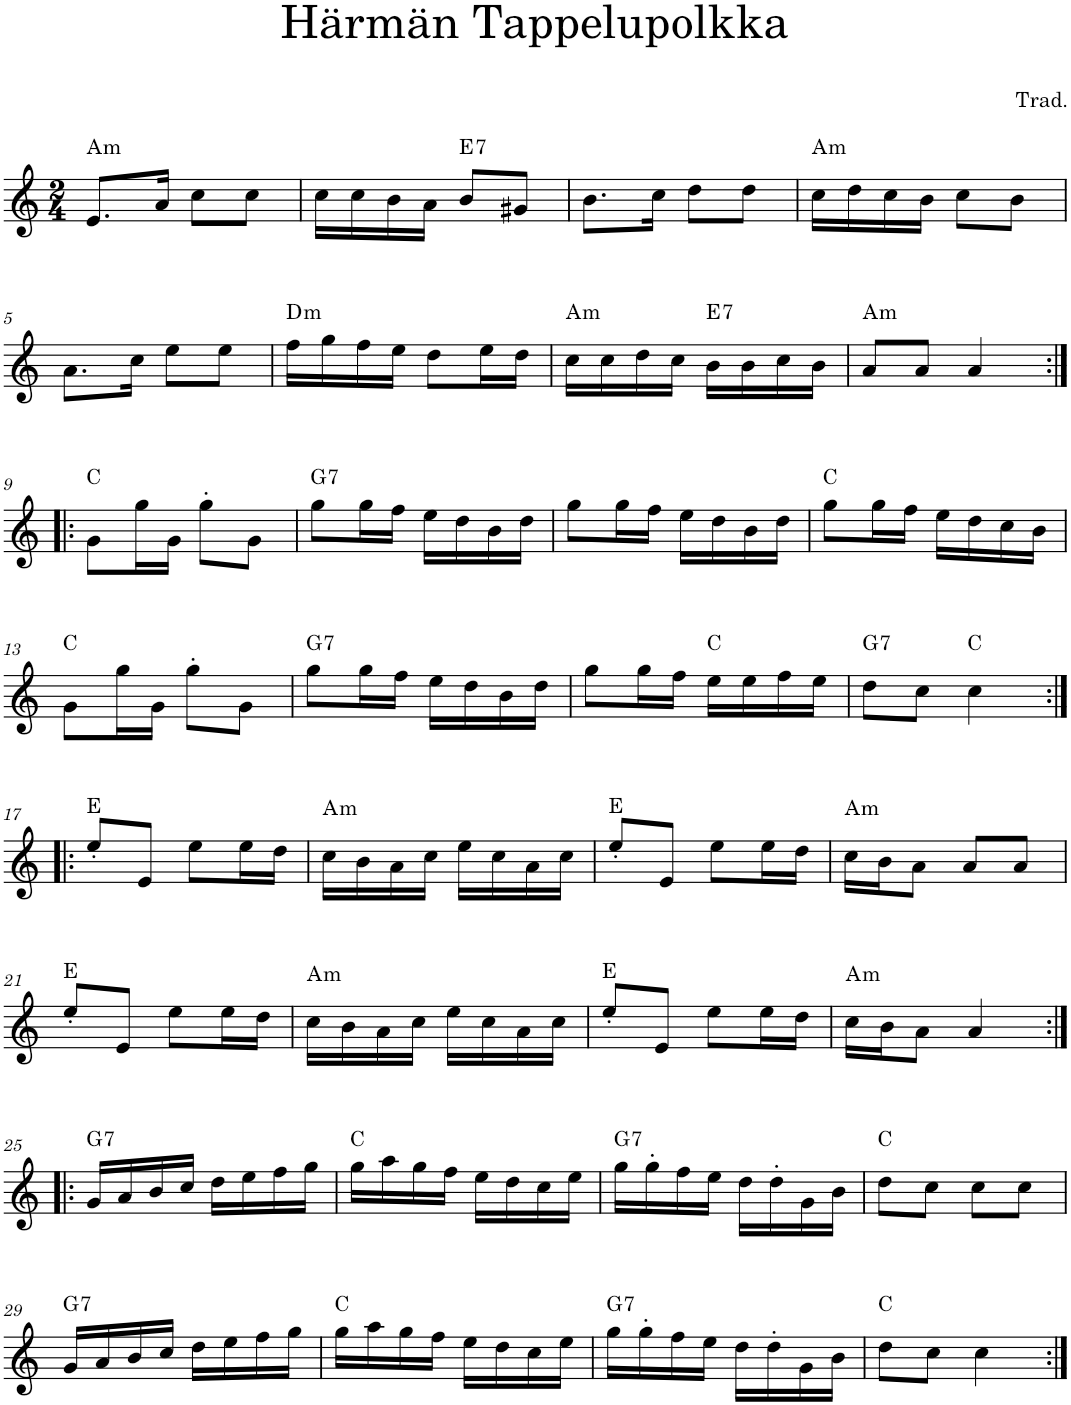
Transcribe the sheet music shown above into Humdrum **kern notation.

**kern	**harte
*part1	*part1
*staff1	*
*I"Violin	*
*I'Vln.	*
*clefG2	*
*k[]	*
*M2/4	*
=1	=1
!	!LO:H:kt=m
8.e/L	A:min
16a/Jk	.
8cc\L	.
8cc\J	.
=2	=2
16cc\LL	.
16cc\	.
16b\	.
16a\JJ	.
!	!LO:H:kt=7
8b/L	E:7
8g#X/J	.
=3	=3
8.b\L	.
16cc\Jk	.
8dd\L	.
8dd\J	.
=4	=4
!	!LO:H:kt=m
16cc\LL	A:min
16dd\	.
16cc\	.
16b\JJ	.
8cc\L	.
8b\J	.
!!LO:LB:g=z
=5	=5
8.a\L	.
16cc\Jk	.
8ee\L	.
8ee\J	.
=6	=6
!	!LO:H:kt=m
16ff\LL	D:min
16gg\	.
16ff\	.
16ee\JJ	.
8dd\L	.
16ee\L	.
16dd\JJ	.
=7	=7
!	!LO:H:kt=m
16cc\LL	A:min
16cc\	.
16dd\	.
16cc\JJ	.
!	!LO:H:kt=7
16b\LL	E:7
16b\	.
16cc\	.
16b\JJ	.
=8	=8
!	!LO:H:kt=m
8a/L	A:min
8a/J	.
4a/	.
!!LO:LB:g=z
=9:|!|:	=9:|!|:
8g\L	C:maj
16gg\L	.
16g\JJ	.
8gg'\L	.
8g\J	.
=10	=10
!	!LO:H:kt=7
8gg\L	G:7
16gg\L	.
16ff\JJ	.
16ee\LL	.
16dd\	.
16b\	.
16dd\JJ	.
=11	=11
8gg\L	.
16gg\L	.
16ff\JJ	.
16ee\LL	.
16dd\	.
16b\	.
16dd\JJ	.
=12	=12
8gg\L	C:maj
16gg\L	.
16ff\JJ	.
16ee\LL	.
16dd\	.
16cc\	.
16b\JJ	.
!!LO:LB:g=z
=13	=13
8g\L	C:maj
16gg\L	.
16g\JJ	.
8gg'\L	.
8g\J	.
=14	=14
!	!LO:H:kt=7
8gg\L	G:7
16gg\L	.
16ff\JJ	.
16ee\LL	.
16dd\	.
16b\	.
16dd\JJ	.
=15	=15
8gg\L	.
16gg\L	.
16ff\JJ	.
16ee\LL	C:maj
16ee\	.
16ff\	.
16ee\JJ	.
=16	=16
!	!LO:H:kt=7
8dd\L	G:7
8cc\J	.
4cc\	C:maj
!!LO:LB:g=z
=17:|!|:	=17:|!|:
8ee'/L	E:maj
8e/J	.
8ee\L	.
16ee\L	.
16dd\JJ	.
=18	=18
!	!LO:H:kt=m
16cc\LL	A:min
16b\	.
16a\	.
16cc\JJ	.
16ee\LL	.
16cc\	.
16a\	.
16cc\JJ	.
=19	=19
8ee'/L	E:maj
8e/J	.
8ee\L	.
16ee\L	.
16dd\JJ	.
=20	=20
!	!LO:H:kt=m
16cc\LL	A:min
16b\J	.
8a\J	.
8a/L	.
8a/J	.
!!LO:LB:g=z
=21	=21
8ee'/L	E:maj
8e/J	.
8ee\L	.
16ee\L	.
16dd\JJ	.
=22	=22
!	!LO:H:kt=m
16cc\LL	A:min
16b\	.
16a\	.
16cc\JJ	.
16ee\LL	.
16cc\	.
16a\	.
16cc\JJ	.
=23	=23
8ee'/L	E:maj
8e/J	.
8ee\L	.
16ee\L	.
16dd\JJ	.
=24	=24
!	!LO:H:kt=m
16cc\LL	A:min
16b\J	.
8a\J	.
4a/	.
!!LO:LB:g=z
=25:|!|:	=25:|!|:
!	!LO:H:kt=7
16g/LL	G:7
16a/	.
16b/	.
16cc/JJ	.
16dd\LL	.
16ee\	.
16ff\	.
16gg\JJ	.
=26	=26
16gg\LL	C:maj
16aa\	.
16gg\	.
16ff\JJ	.
16ee\LL	.
16dd\	.
16cc\	.
16ee\JJ	.
=27	=27
!	!LO:H:kt=7
16gg\LL	G:7
16gg'\	.
16ff\	.
16ee\JJ	.
16dd\LL	.
16dd'\	.
16g\	.
16b\JJ	.
=28	=28
8dd\L	C:maj
8cc\J	.
8cc\L	.
8cc\J	.
!!LO:LB:g=z
=29	=29
!	!LO:H:kt=7
16g/LL	G:7
16a/	.
16b/	.
16cc/JJ	.
16dd\LL	.
16ee\	.
16ff\	.
16gg\JJ	.
=30	=30
16gg\LL	C:maj
16aa\	.
16gg\	.
16ff\JJ	.
16ee\LL	.
16dd\	.
16cc\	.
16ee\JJ	.
=31	=31
!	!LO:H:kt=7
16gg\LL	G:7
16gg'\	.
16ff\	.
16ee\JJ	.
16dd\LL	.
16dd'\	.
16g\	.
16b\JJ	.
=32	=32
8dd\L	C:maj
8cc\J	.
4cc\	.
=:|!	=:|!
*-	*-
